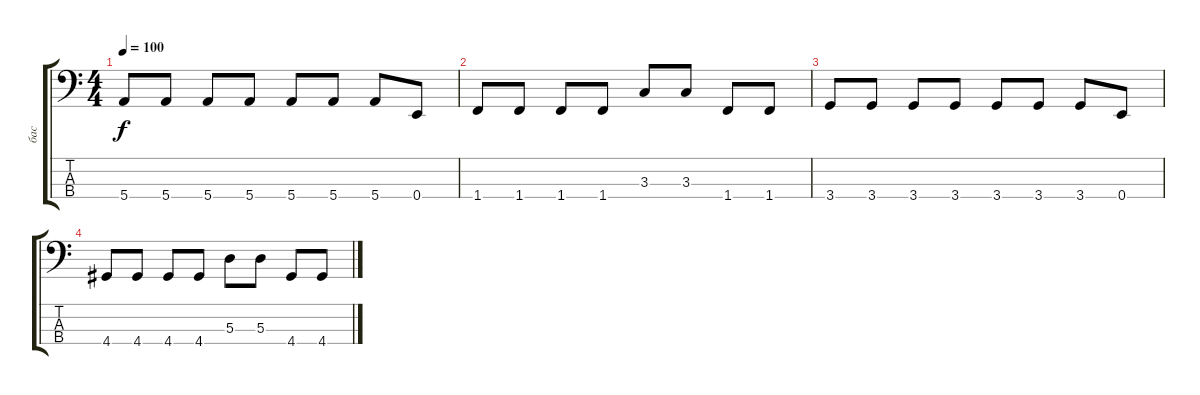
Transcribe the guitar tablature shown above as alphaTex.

\track ("бас" "бас") {instrument electricbassfinger}
\staff {score tabs}
\tuning (G2 D2 A1 E1) {hide}
\ts (4 4)
\tempo 100
\clef f4
\ks c
5.4.8{dy f} 5.4.8 5.4.8 5.4.8 5.4.8 5.4.8 5.4.8 0.4.8 |
1.4.8 1.4.8 1.4.8 1.4.8 3.3.8 3.3.8 1.4.8 1.4.8 |
3.4.8 3.4.8 3.4.8 3.4.8 3.4.8 3.4.8 3.4.8 0.4.8 |
4.4.8 4.4.8 4.4.8 4.4.8 5.3.8 5.3.8 4.4.8 4.4.8
